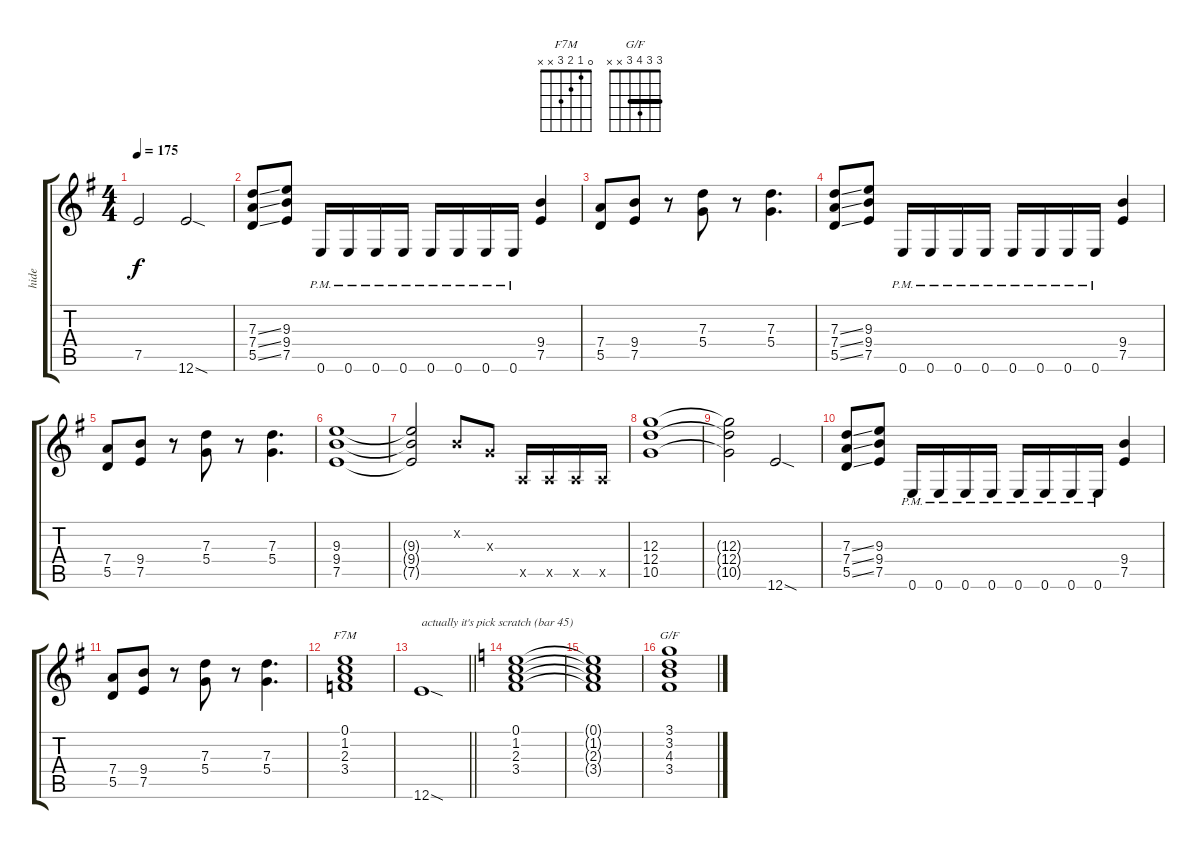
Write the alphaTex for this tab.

\track ("hide" "hide") {instrument overdrivenguitar}
\staff {score tabs}
\tuning (E4 B3 G3 D3 A2 E2) {hide}
\chord ("F7M" 0 1 2 3 x x)
\chord ("G/F" 3 3 4 3 x x) {barre 3}
\ts (4 4)
\tempo 175
\clef g2
\ks g
7.5{t}.2{dy f} 12.6{sod}.2 |
(7.3{ss} 7.4{ss} 5.5{ss}).8 (9.3 9.4 7.5).8 0.6{pm}.16 0.6{pm}.16 0.6{pm}.16 0.6{pm}.16 0.6{pm}.16 0.6{pm}.16 0.6{pm}.16 0.6{pm}.16 (9.4 7.5).4 |
(7.4 5.5).8 (9.4 7.5).8 r.8 (7.3 5.4).8 r.8 (7.3 5.4).4{d} |
(7.3{ss} 7.4{ss} 5.5{ss}).8 (9.3 9.4 7.5).8 0.6{pm}.16 0.6{pm}.16 0.6{pm}.16 0.6{pm}.16 0.6{pm}.16 0.6{pm}.16 0.6{pm}.16 0.6{pm}.16 (9.4 7.5).4 |
(7.4 5.5).8 (9.4 7.5).8 r.8 (7.3 5.4).8 r.8 (7.3 5.4).4{d} |
(9.3 9.4 7.5).1 |
(9.3{t} 9.4{t} 7.5{t}).2 0.2{x}.8 0.3{x}.8 0.5{x}.16 0.5{x}.16 0.5{x}.16 0.5{x}.16 |
(12.3 12.4 10.5).1 |
(12.3{t} 12.4{t} 10.5{t}).2 12.6{sod}.2 |
(7.3{ss} 7.4{ss} 5.5{ss}).8 (9.3 9.4 7.5).8 0.6{pm}.16 0.6{pm}.16 0.6{pm}.16 0.6{pm}.16 0.6{pm}.16 0.6{pm}.16 0.6{pm}.16 0.6{pm}.16 (9.4 7.5).4 |
(7.4 5.5).8 (9.4 7.5).8 r.8 (7.3 5.4).8 r.8 (7.3 5.4).4{d} |
(0.1 1.2 2.3 3.4).1{ch "F7M"} |
\barLineRight lightlight
12.6{sod}.1{txt "actually it's pick scratch (bar 45)"} |
\ks c
(0.1 1.2 2.3 3.4).1 |
(0.1{t} 1.2{t} 2.3{t} 3.4{t}).1 |
(3.1 3.2 4.3 3.4).1{ch "G/F"}
